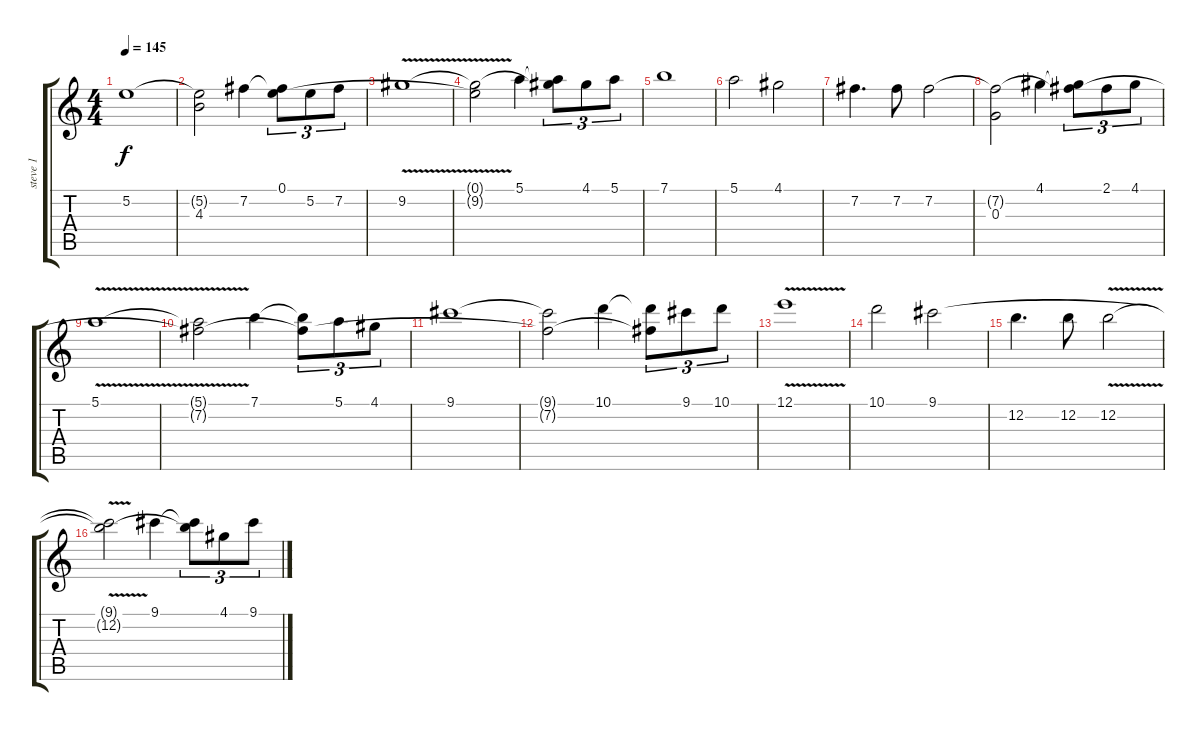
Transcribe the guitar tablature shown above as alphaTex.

\track ("steve 1" "steve 1") {instrument distortionguitar}
\staff {score tabs}
\tuning (E4 B3 G3 D3 A2 E2) {hide}
\ts (4 4)
\tempo 145
\clef g2
\ks c
5.2.1{dy f} |
(5.2{t} 4.3{t}).2 7.2.4 (0.1 7.2{t}).8{tu (3 2)} 5.2.8{tu (3 2)} 7.2.8{tu (3 2)} |
9.2{v}.1 |
(0.1{t} 9.2{t}).2 5.1.4 (5.1{t} 9.2{t}).8{tu (3 2)} 4.1.8{tu (3 2)} 5.1.8{tu (3 2)} |
7.1.1 |
5.1.2 4.1.2 |
7.2.4{d} 7.2.8 7.2.2 |
(7.2{t} 0.3).2 4.1.4 (4.1{t} 7.2{t}).8{tu (3 2)} 2.1.8{tu (3 2)} 4.1.8{tu (3 2)} |
5.1{v}.1 |
(5.1{t} 7.2{t}).2 7.1.4 (7.1{t} 7.2{t}).8{tu (3 2)} 5.1.8{tu (3 2)} 4.1.8{tu (3 2)} |
9.1.1 |
(9.1{t} 7.2{t}).2 10.1.4 (10.1{t} 7.2{t}).8{tu (3 2)} 9.1.8{tu (3 2)} 10.1.8{tu (3 2)} |
12.1{v}.1 |
10.1.2 9.1.2 |
12.2.4{d} 12.2.8 12.2{v}.2 |
(9.1{t} 12.2{t}).2 9.1.4 (9.1{t} 12.2{t}).8{tu (3 2)} 4.1.8{tu (3 2)} 9.1.8{tu (3 2)}
